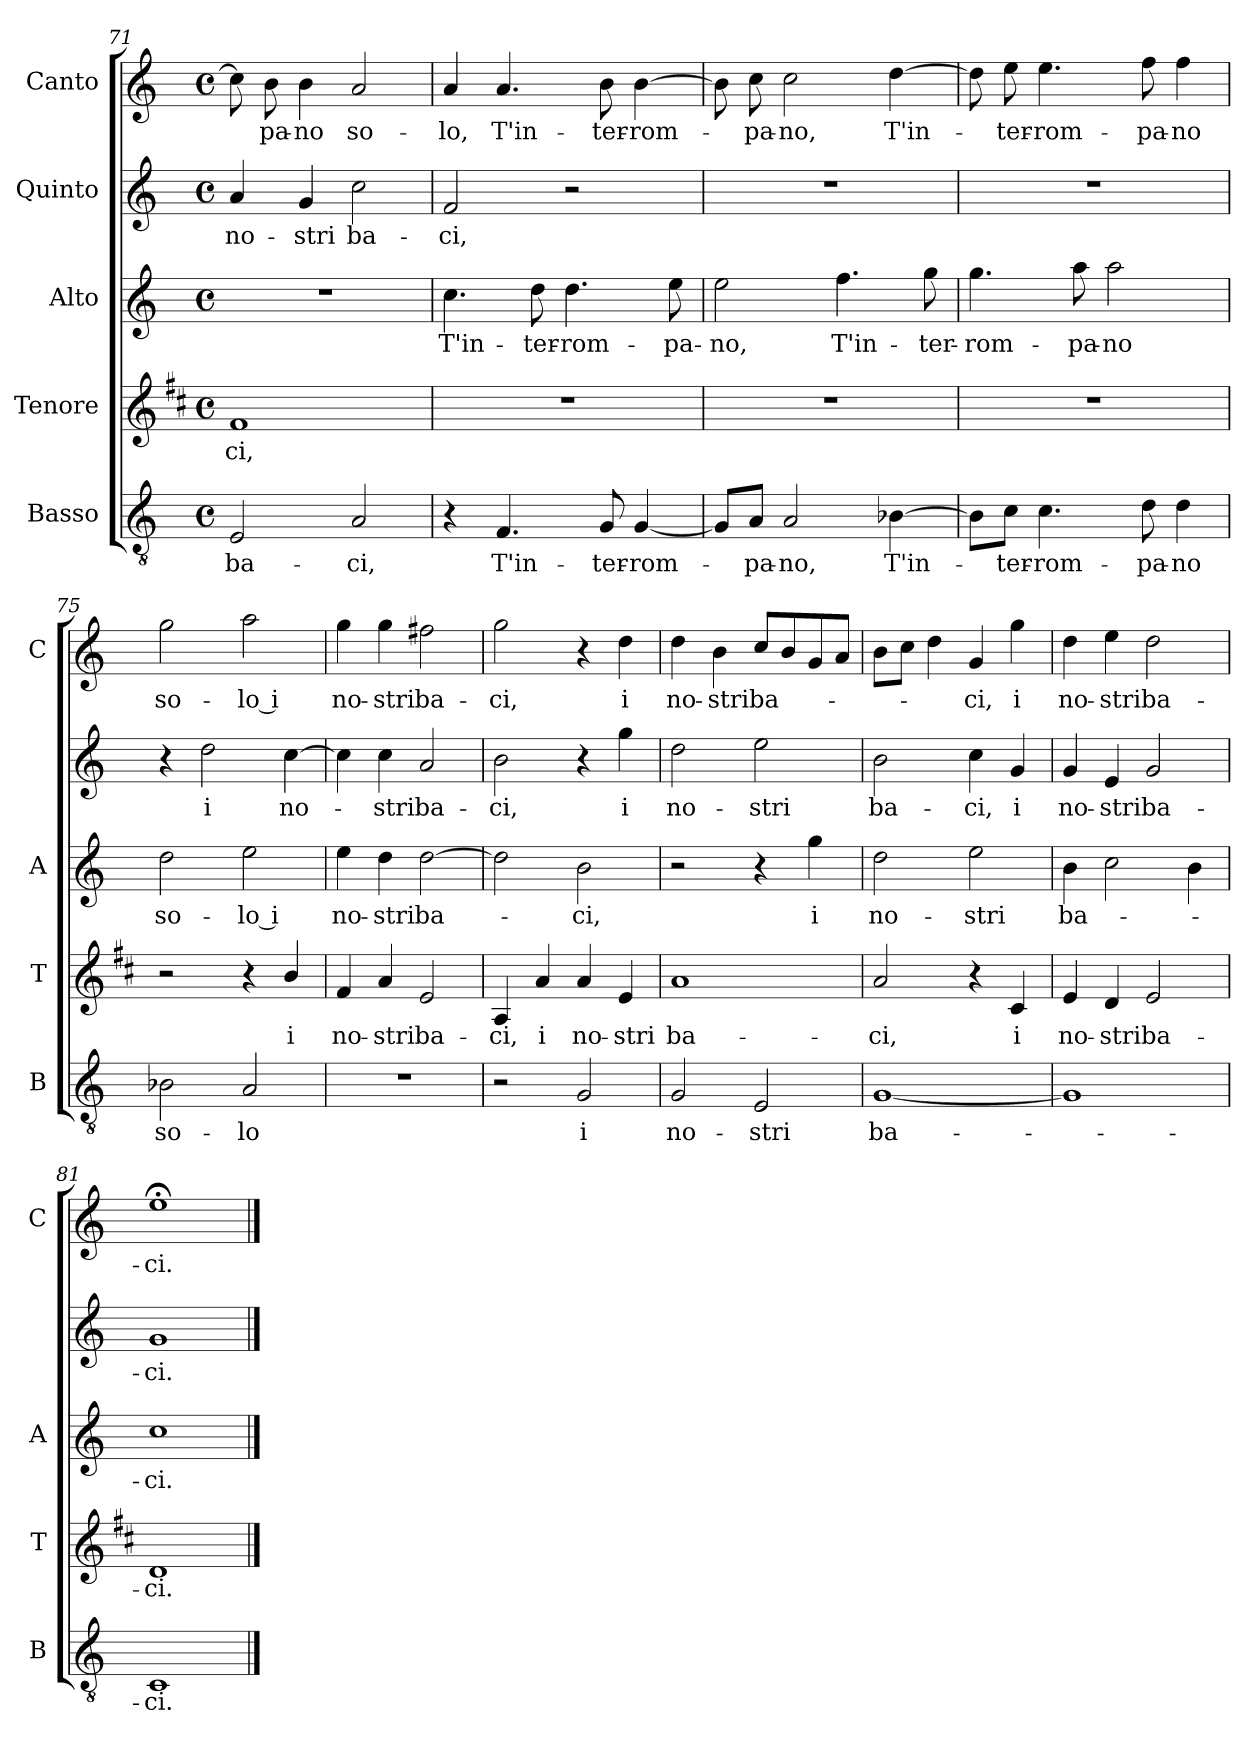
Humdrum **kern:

**kern	**text	**kern	**text	**kern	**text	**kern	**text	**kern	**text
*part5	*part5	*part4	*part4	*part3	*part3	*part2	*part2	*part1	*part1
*staff5	*staff5	*staff4	*staff4	*staff3	*staff3	*staff2	*staff2	*staff1	*staff1
*I"Basso	*	*I"Tenore	*	*I"Alto	*	*I"Quinto	*	*I"Canto	*
*I'B	*	*I'T	*	*I'A	*	*	*	*I'C	*
*clefGv2	*	*clefG2	*	*clefG2	*	*clefG2	*	*clefG2	*
*	*	*ITrd1c2	*	*	*	*	*	*	*
*k[]	*	*k[]	*	*k[]	*	*k[]	*	*k[]	*
*C:	*	*C:	*	*C:	*	*C:	*	*C:	*
*M4/4	*	*M4/4	*	*M4/4	*	*M4/4	*	*M4/4	*
*met(c)	*	*met(c)	*	*met(c)	*	*met(c)	*	*met(c)	*
=71	=71	=71	=71	=71	=71	=71	=71	=71	=71
!	!LO:LY:b	!	!LO:LY:b	!	!	!	!LO:LY:b	!	!
2E/	ba-	1e	-ci,	1r	.	4a/	no-	8cc\]	.
!	!	!	!	!	!	!	!	!	!LO:LY:b
.	.	.	.	.	.	.	.	8b\	-pa-
!	!	!	!	!	!	!	!LO:LY:b	!	!LO:LY:b
.	.	.	.	.	.	4g/	-stri	4b\	-no
!	!LO:LY:b	!	!	!	!	!	!LO:LY:b	!	!LO:LY:b
2A/	-ci,	.	.	.	.	2cc\	ba-	2a/	so-
=72	=72	=72	=72	=72	=72	=72	=72	=72	=72
!	!	!	!	!	!LO:LY:b	!	!LO:LY:b	!	!LO:LY:b
4r	.	1r	.	4.cc\	T'in-	2f/	-ci,	4a/	-lo,
!	!LO:LY:b	!	!	!	!	!	!	!	!LO:LY:b
4.F/	T'in-	.	.	.	.	.	.	4.a/	T'in-
!	!	!	!	!	!LO:LY:b	!	!	!	!
.	.	.	.	8dd\	-ter-	.	.	.	.
!	!	!	!	!	!LO:LY:b	!	!	!	!
.	.	.	.	4.dd\	-rom-	2r	.	.	.
!	!LO:LY:b	!	!	!	!	!	!	!	!LO:LY:b
8G/	-ter-	.	.	.	.	.	.	8b\	-ter-
!	!LO:LY:b	!	!	!	!	!	!	!	!LO:LY:b
[4G/	-rom-	.	.	.	.	.	.	[4b\	-rom-
!	!	!	!	!	!LO:LY:b	!	!	!	!
.	.	.	.	8ee\	-pa-	.	.	.	.
=73	=73	=73	=73	=73	=73	=73	=73	=73	=73
!	!	!	!	!	!LO:LY:b	!	!	!	!
8G/L]	.	1r	.	2ee\	-no,	1r	.	8b\]	.
!	!LO:LY:b	!	!	!	!	!	!	!	!LO:LY:b
8A/J	-pa-	.	.	.	.	.	.	8cc\	-pa-
!	!LO:LY:b	!	!	!	!	!	!	!	!LO:LY:b
2A/	-no,	.	.	.	.	.	.	2cc\	-no,
!	!	!	!	!	!LO:LY:b	!	!	!	!
.	.	.	.	4.ff\	T'in-	.	.	.	.
!	!LO:LY:b	!	!	!	!	!	!	!	!LO:LY:b
[4B-X\	T'in-	.	.	.	.	.	.	[4dd\	T'in-
!	!	!	!	!	!LO:LY:b	!	!	!	!
.	.	.	.	8gg\	-ter-	.	.	.	.
=74	=74	=74	=74	=74	=74	=74	=74	=74	=74
!	!	!	!	!	!LO:LY:b	!	!	!	!
8B-\L]	.	1r	.	4.gg\	-rom-	1r	.	8dd\]	.
!	!LO:LY:b	!	!	!	!	!	!	!	!LO:LY:b
8c\J	-ter-	.	.	.	.	.	.	8ee\	-ter-
!	!LO:LY:b	!	!	!	!	!	!	!	!LO:LY:b
4.c\	-rom-	.	.	.	.	.	.	4.ee\	-rom-
!	!	!	!	!	!LO:LY:b	!	!	!	!
.	.	.	.	8aa\	-pa-	.	.	.	.
!	!	!	!	!	!LO:LY:b	!	!	!	!
.	.	.	.	2aa\	-no	.	.	.	.
!	!LO:LY:b	!	!	!	!	!	!	!	!LO:LY:b
8d\	-pa-	.	.	.	.	.	.	8ff\	-pa-
!	!LO:LY:b	!	!	!	!	!	!	!	!LO:LY:b
4d\	-no	.	.	.	.	.	.	4ff\	-no
=75	=75	=75	=75	=75	=75	=75	=75	=75	=75
!	!LO:LY:b	!	!	!	!LO:LY:b	!	!	!	!LO:LY:b
2B-X\	so-	2r	.	2dd\	so-	4r	.	2gg\	so-
!	!	!	!	!	!	!	!LO:LY:b	!	!
.	.	.	.	.	.	2dd\	i	.	.
!	!LO:LY:b	!	!	!	!LO:LY:b	!	!	!	!LO:LY:b
2A/	-lo	4r	.	2ee\	-lo i	.	.	2aa\	-lo i
!	!	!	!LO:LY:b	!	!	!	!LO:LY:b	!	!
.	.	4a/	i	.	.	[4cc\	no-	.	.
!!LO:LB:g=z
=76	=76	=76	=76	=76	=76	=76	=76	=76	=76
!	!	!	!LO:LY:b	!	!LO:LY:b	!	!	!	!LO:LY:b
1r	.	4e/	no-	4ee\	no-	4cc\]	.	4gg\	no-
!	!	!	!LO:LY:b	!	!LO:LY:b	!	!LO:LY:b	!	!LO:LY:b
.	.	4g/	-stri	4dd\	-stri	4cc\	-stri	4gg\	-stri
!	!	!	!LO:LY:b	!	!LO:LY:b	!	!LO:LY:b	!	!LO:LY:b
.	.	2d/	ba-	[2dd\	ba-	2a/	ba-	2ff#X\	ba-
=77	=77	=77	=77	=77	=77	=77	=77	=77	=77
!	!	!	!LO:LY:b	!	!	!	!LO:LY:b	!	!LO:LY:b
2r	.	4G/	-ci,	2dd\]	.	2b\	-ci,	2gg\	-ci,
!	!	!	!LO:LY:b	!	!	!	!	!	!
.	.	4g/	i	.	.	.	.	.	.
!	!LO:LY:b	!	!LO:LY:b	!	!LO:LY:b	!	!	!	!
2G/	i	4g/	no-	2b\	-ci,	4r	.	4r	.
!	!	!	!LO:LY:b	!	!	!	!LO:LY:b	!	!LO:LY:b
.	.	4d/	-stri	.	.	4gg\	i	4dd\	i
=78	=78	=78	=78	=78	=78	=78	=78	=78	=78
!	!LO:LY:b	!	!LO:LY:b	!	!	!	!LO:LY:b	!	!LO:LY:b
2G/	no-	1g	ba-	2r	.	2dd\	no-	4dd\	no-
!	!	!	!	!	!	!	!	!	!LO:LY:b
.	.	.	.	.	.	.	.	4b\	-stri
!	!LO:LY:b	!	!	!	!	!	!LO:LY:b	!	!LO:LY:b
2E/	-stri	.	.	4r	.	2ee\	-stri	8cc/L	ba-
.	.	.	.	.	.	.	.	8b/	.
!	!	!	!	!	!LO:LY:b	!	!	!	!
.	.	.	.	4gg\	i	.	.	8g/	.
.	.	.	.	.	.	.	.	8a/J	.
=79	=79	=79	=79	=79	=79	=79	=79	=79	=79
!	!LO:LY:b	!	!LO:LY:b	!	!LO:LY:b	!	!LO:LY:b	!	!
[1G	ba-	2g/	-ci,	2dd\	no-	2b\	ba-	8b\L	.
.	.	.	.	.	.	.	.	8cc\J	.
.	.	.	.	.	.	.	.	4dd\	.
!	!	!	!	!	!LO:LY:b	!	!LO:LY:b	!	!LO:LY:b
.	.	4r	.	2ee\	-stri	4cc\	-ci,	4g/	-ci,
!	!	!	!LO:LY:b	!	!	!	!LO:LY:b	!	!LO:LY:b
.	.	4B/	i	.	.	4g/	i	4gg\	i
=80	=80	=80	=80	=80	=80	=80	=80	=80	=80
!	!	!	!LO:LY:b	!	!LO:LY:b	!	!LO:LY:b	!	!LO:LY:b
1G]	.	4d/	no-	4b\	ba-	4g/	no-	4dd\	no-
!	!	!	!LO:LY:b	!	!	!	!LO:LY:b	!	!LO:LY:b
.	.	4c/	-stri	2cc\	.	4e/	-stri	4ee\	-stri
!	!	!	!LO:LY:b	!	!	!	!LO:LY:b	!	!LO:LY:b
.	.	2d/	ba-	.	.	2g/	ba-	2dd\	ba-
.	.	.	.	4b\	.	.	.	.	.
=81	=81	=81	=81	=81	=81	=81	=81	=81	=81
!	!LO:LY:b	!	!LO:LY:b	!	!LO:LY:b	!	!LO:LY:b	!	!LO:LY:b
1C	-ci.	1c	-ci.	1cc	-ci.	1g	-ci.	1ee;<	-ci.
==	==	==	==	==	==	==	==	==	==
*-	*-	*-	*-	*-	*-	*-	*-	*-	*-
